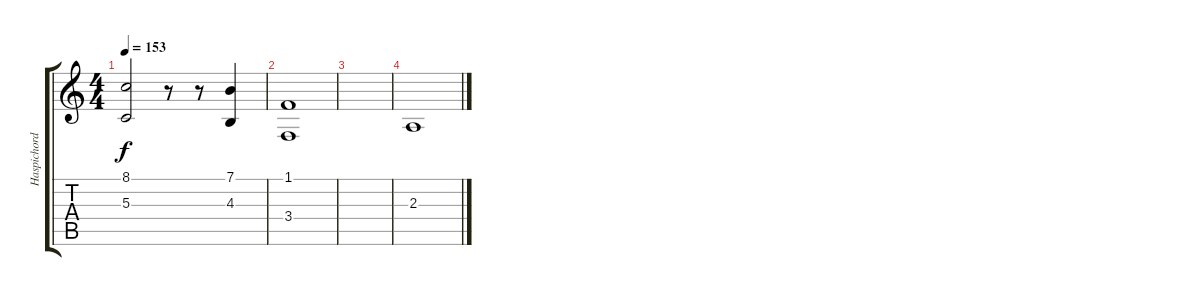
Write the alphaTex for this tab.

\track ("Haspichord" "Haspichord") {instrument harpsichord}
\staff {score tabs}
\tuning (E4 B3 G3 D3 A2 D2) {hide}
\ts (4 4)
\tempo 153
\clef g2
\ks c
(8.1 5.3).2{dy f} r.8 r.8 (7.1 4.3).4 |
(1.1 3.4).1 |
|
2.3.1
